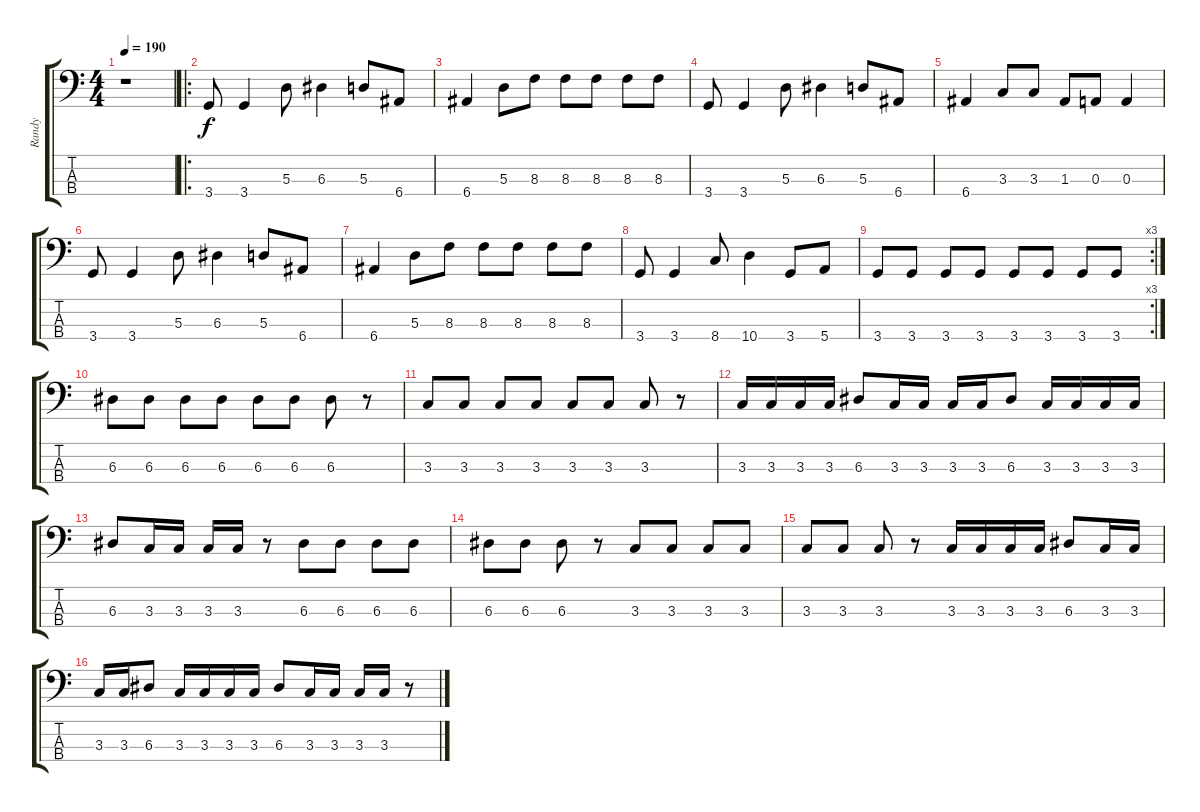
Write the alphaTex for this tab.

\track ("Randy" "Randy") {instrument electricbasspick}
\staff {score tabs}
\tuning (G2 D2 A1 E1) {hide}
\ts (4 4)
\tempo 190
\clef f4
\ks c
r.1{dy f instrument electricbasspick} |
\ro
3.4.8 3.4.4 5.3.8 6.3.4 5.3.8 6.4.8 |
6.4.4 5.3.8 8.3.8 8.3.8 8.3.8 8.3.8 8.3.8 |
3.4.8 3.4.4 5.3.8 6.3.4 5.3.8 6.4.8 |
6.4.4 3.3.8 3.3.8 1.3.8 0.3.8 0.3.4 |
3.4.8 3.4.4 5.3.8 6.3.4 5.3.8 6.4.8 |
6.4.4 5.3.8 8.3.8 8.3.8 8.3.8 8.3.8 8.3.8 |
3.4.8 3.4.4 8.4.8 10.4.4 3.4.8 5.4.8 |
\rc 3
3.4.8 3.4.8 3.4.8 3.4.8 3.4.8 3.4.8 3.4.8 3.4.8 |
6.3.8 6.3.8 6.3.8 6.3.8 6.3.8 6.3.8 6.3.8 r.8 |
3.3.8 3.3.8 3.3.8 3.3.8 3.3.8 3.3.8 3.3.8 r.8 |
3.3.16 3.3.16 3.3.16 3.3.16 6.3.8 3.3.16 3.3.16 3.3.16 3.3.16 6.3.8 3.3.16 3.3.16 3.3.16 3.3.16 |
6.3.8 3.3.16 3.3.16 3.3.16 3.3.16 r.8 6.3.8 6.3.8 6.3.8 6.3.8 |
6.3.8 6.3.8 6.3.8 r.8 3.3.8 3.3.8 3.3.8 3.3.8 |
3.3.8 3.3.8 3.3.8 r.8 3.3.16 3.3.16 3.3.16 3.3.16 6.3.8 3.3.16 3.3.16 |
3.3.16 3.3.16 6.3.8 3.3.16 3.3.16 3.3.16 3.3.16 6.3.8 3.3.16 3.3.16 3.3.16 3.3.16 r.8
